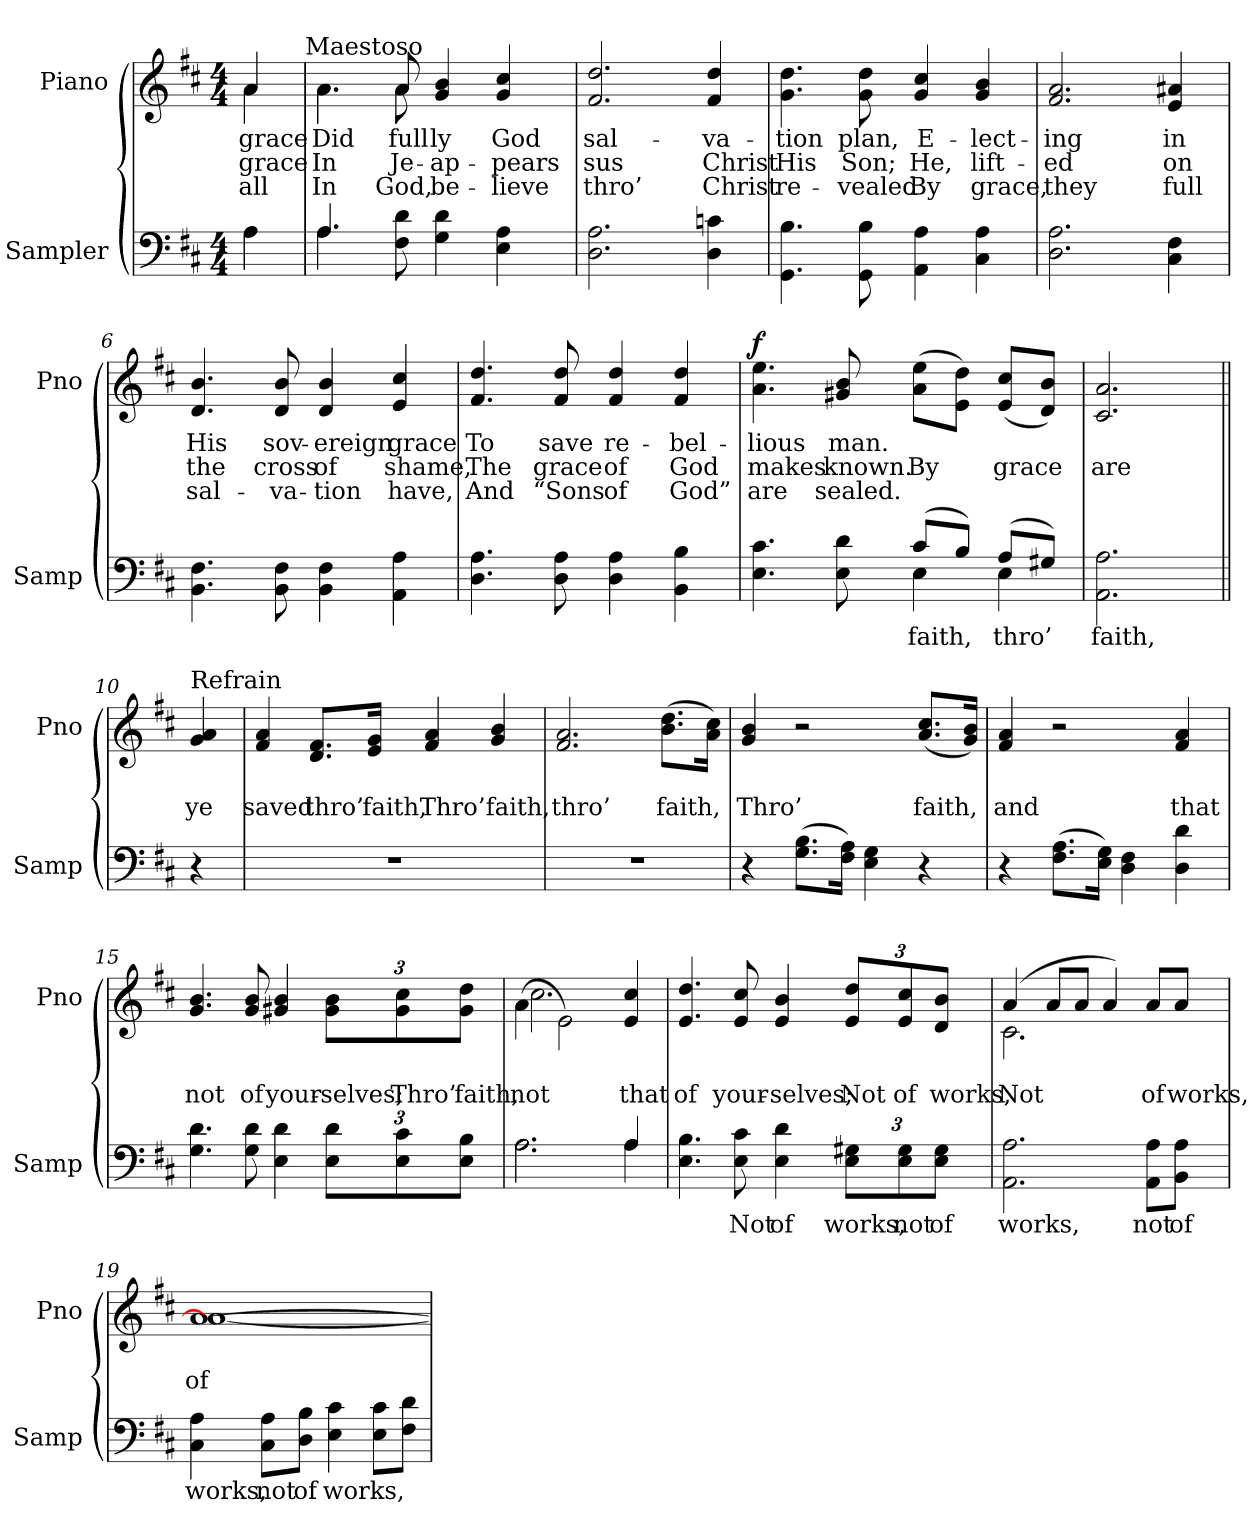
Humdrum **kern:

**kern	**text	**kern	**text	**text	**text	**dynam
*part2	*part2	*part1	*part1	*part1	*part1	*part1
*staff2	*staff2	*staff1	*staff1	*staff1	*staff1	*staff1
*I"Sampler	*	*I"Piano	*	*	*	*
*I'Samp	*	*I'Pno	*	*	*	*
*clefF4	*	*clefG2	*	*	*	*
*k[f#c#]	*	*k[f#c#]	*	*	*	*
*D:	*	*D:	*	*	*	*
*M4/4	*	*M4/4	*	*	*	*
=1	=1	=1	=1	=1	=1	=1
*^	*	*^	*	*	*	*
4A\	4A	.	4a/	4a	grace	grace	all	.
!	!	!	!	!LO:TX:t=Maestoso	!	!	!	!
=2	=2	=2	=2	=2	=2	=2	=2	=2
4.A/	4.A	.	4.a\	4.a	Did	In	In	.
8F# 8d	2ryy	.	8a/	8a	full	Je-	God,	.
4G 4d	.	.	4g 4b	2ryy	-ly	ap-	be-	.
4E 4A	.	.	4g 4cc#	.	God	-pears	-lieve	.
.	8ryy	.	.	.	.	.	.	.
*v	*v	*	*	*	*	*	*	*
*	*	*v	*v	*	*	*	*
=3	=3	=3	=3	=3	=3	=3
2.D 2.A	.	2.f# 2.dd	sal-	-sus	thro’	.
4D 4cn	.	4f# 4dd	-va-	Christ	Christ	.
=4	=4	=4	=4	=4	=4	=4
4.GG 4.B	.	4.g 4.dd	-tion	His	re-	.
8GG 8B	.	8g 8dd	plan,	Son;	-vealed	.
4AA 4A	.	4g 4cc#	E-	He,	By	.
4C# 4A	.	4g 4b	-lect-	lift-	grace,	.
=5	=5	=5	=5	=5	=5	=5
2.D 2.A	.	2.f# 2.a	-ing	-ed	they	.
4C# 4F#	.	4e 4a#X	in	on	full	.
=6	=6	=6	=6	=6	=6	=6
4.BB 4.F#	.	4.d 4.b	His	the	sal-	.
8BB 8F#	.	8d 8b	sov-	cross	-va-	.
4BB 4F#	.	4d 4b	-ereign	of	-tion	.
4AA 4A	.	4e 4cc#	grace	shame,	have,	.
=7	=7	=7	=7	=7	=7	=7
4.D 4.A	.	4.f# 4.dd	To	The	And	.
8D 8A	.	8f# 8dd	save	grace	“Sons	.
4D 4A	.	4f# 4dd	re-	of	of	.
4BB 4B	.	4f# 4dd	-bel-	God	God”	.
=8	=8	=8	=8	=8	=8	=8
*^	*	*	*	*	*	*
4.E 4.c#	2ryy	.	4.a 4.ee	-lious	makes	are	f
8E 8d	.	.	8g#X 8b	man.	known.	sealed.	.
(8c#/L	4E	faith,	(8a\ 8ee\L	.	By	.	.
8B/J)	.	.	8e\ 8dd\J)	.	.	.	.
(8A/L	4E	thro’	(8e/ 8cc#/L	.	grace	.	.
8G#X/J)	.	.	8d/ 8b/J)	.	.	.	.
*v	*v	*	*	*	*	*	*
=9	=9	=9	=9	=9	=9	=9
2.AA 2.A	faith,	2.c# 2.a	.	are	.	.
=10||	=10||	=10||	=10||	=10||	=10||	=10||
!	!	!LO:TX:t=Refrain	!	!	!	!
4r	.	4g 4a	.	ye	.	.
=11	=11	=11	=11	=11	=11	=11
1r	.	4f# 4a	.	saved	.	.
.	.	8.d/ 8.f#/L	.	thro’	.	.
.	.	16e/ 16g/Jk	.	faith,	.	.
.	.	4f# 4a	.	Thro’	.	.
.	.	4g 4b	.	faith,	.	.
=12	=12	=12	=12	=12	=12	=12
1r	.	2.f# 2.a	.	thro’	.	.
.	.	(8.b\ 8.dd\L	.	faith,	.	.
.	.	16a\ 16cc#\Jk)	.	.	.	.
=13	=13	=13	=13	=13	=13	=13
4r	.	4g 4b	.	Thro’	.	.
(8.G\ 8.B\L	.	2r	.	.	.	.
16F#\ 16A\Jk)	.	.	.	.	.	.
4E 4G	.	.	.	.	.	.
4r	.	(8.a/ 8.cc#/L	.	faith,	.	.
.	.	16g/ 16b/Jk)	.	.	.	.
=14	=14	=14	=14	=14	=14	=14
4r	.	4f# 4a	.	and	.	.
(8.F#\ 8.A\L	.	2r	.	.	.	.
16E\ 16G\Jk)	.	.	.	.	.	.
4D 4F#	.	.	.	.	.	.
4D 4d	.	4f# 4a	.	that	.	.
=15	=15	=15	=15	=15	=15	=15
4.G 4.d	.	4.g 4.b	.	not	.	.
8G 8d	.	8g 8b	.	of	.	.
4E 4d	.	4g#X 4b	.	your-	.	.
12E\ 12d\L	.	12g#\ 12b\L	.	-selves;	.	.
12E\ 12c#\	.	12g#\ 12cc#\	.	Thro’	.	.
12E\ 12B\J	.	12g#\ 12dd\J	.	faith,	.	.
=16	=16	=16	=16	=16	=16	=16
*^	*	*^	*	*	*	*
2.A\	2.A	.	(4a\	2.cc#	.	not	.	.
.	.	.	2e\)	.	.	.	.	.
4A/	4A	.	4e 4cc#	4ryy	.	that	.	.
*v	*v	*	*	*	*	*	*	*
*	*	*v	*v	*	*	*	*
=17	=17	=17	=17	=17	=17	=17
4.E 4.B	.	4.e 4.dd	.	of	.	.
8E 8c#	Not	8e 8cc#	.	your-	.	.
4E 4d	of	4e 4b	.	-selves;	.	.
12E\ 12G#X\L	works,	12e/ 12dd/L	.	Not	.	.
12E\ 12G#\	not	12e/ 12cc#/	.	of	.	.
12E\ 12G#\J	of	12d/ 12b/J	.	works,	.	.
=18	=18	=18	=18	=18	=18	=18
*	*	*^	*	*	*	*
2.AA 2.A	works,	(4a/	2.c#	.	Not	.	.
.	.	8a/L	.	.	.	.	.
.	.	8a/J	.	.	.	.	.
.	.	4a)	.	.	.	.	.
8AA\ 8A\L	not	8a/L	4ryy	.	of	.	.
8BB\ 8A\J	of	8a/J	.	.	works,	.	.
=19	=19	=19	=19	=19	=19	=19	=19
4C# 4A	works,	[1a\	1a_	.	of	.	.
8C#\ 8A\L	not	.	.	.	.	.	.
8D\ 8B\J	of	.	.	.	.	.	.
4E 4c#	works,	.	.	.	.	.	.
8E\ 8c#\L	.	.	.	.	.	.	.
8F#\ 8d\J	.	.	.	.	.	.	.
*	*	*v	*v	*	*	*	*
=	=	=	=	=	=	=
*-	*-	*-	*-	*-	*-	*-
